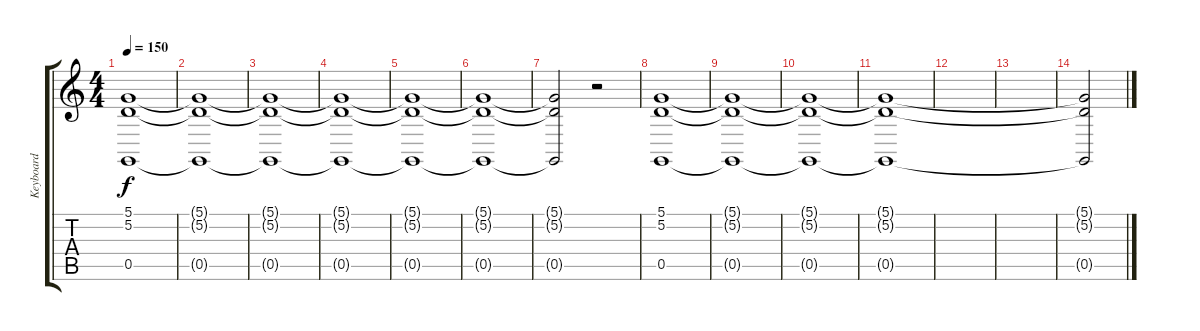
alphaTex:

\track ("Keyboard" "Keyboard") {instrument stringensemble1}
\staff {score tabs}
\tuning (D4 A3 F3 C3 G2 D2) {hide}
\ts (4 4)
\tempo 150
\clef g2
\ks c
(5.1 5.2 0.5).1{dy f instrument stringensemble1} |
(5.1{t} 5.2{t} 0.5{t}).1 |
(5.1{t} 5.2{t} 0.5{t}).1 |
(5.1{t} 5.2{t} 0.5{t}).1 |
(5.1{t} 5.2{t} 0.5{t}).1 |
(5.1{t} 5.2{t} 0.5{t}).1 |
(5.1{t} 5.2{t} 0.5{t}).2 r.2 |
(5.1 5.2 0.5).1 |
(5.1{t} 5.2{t} 0.5{t}).1 |
(5.1{t} 5.2{t} 0.5{t}).1 |
(5.1{t} 5.2{t} 0.5{t}).1 |
|
|
(5.1{t} 5.2{t} 0.5{t}).2
